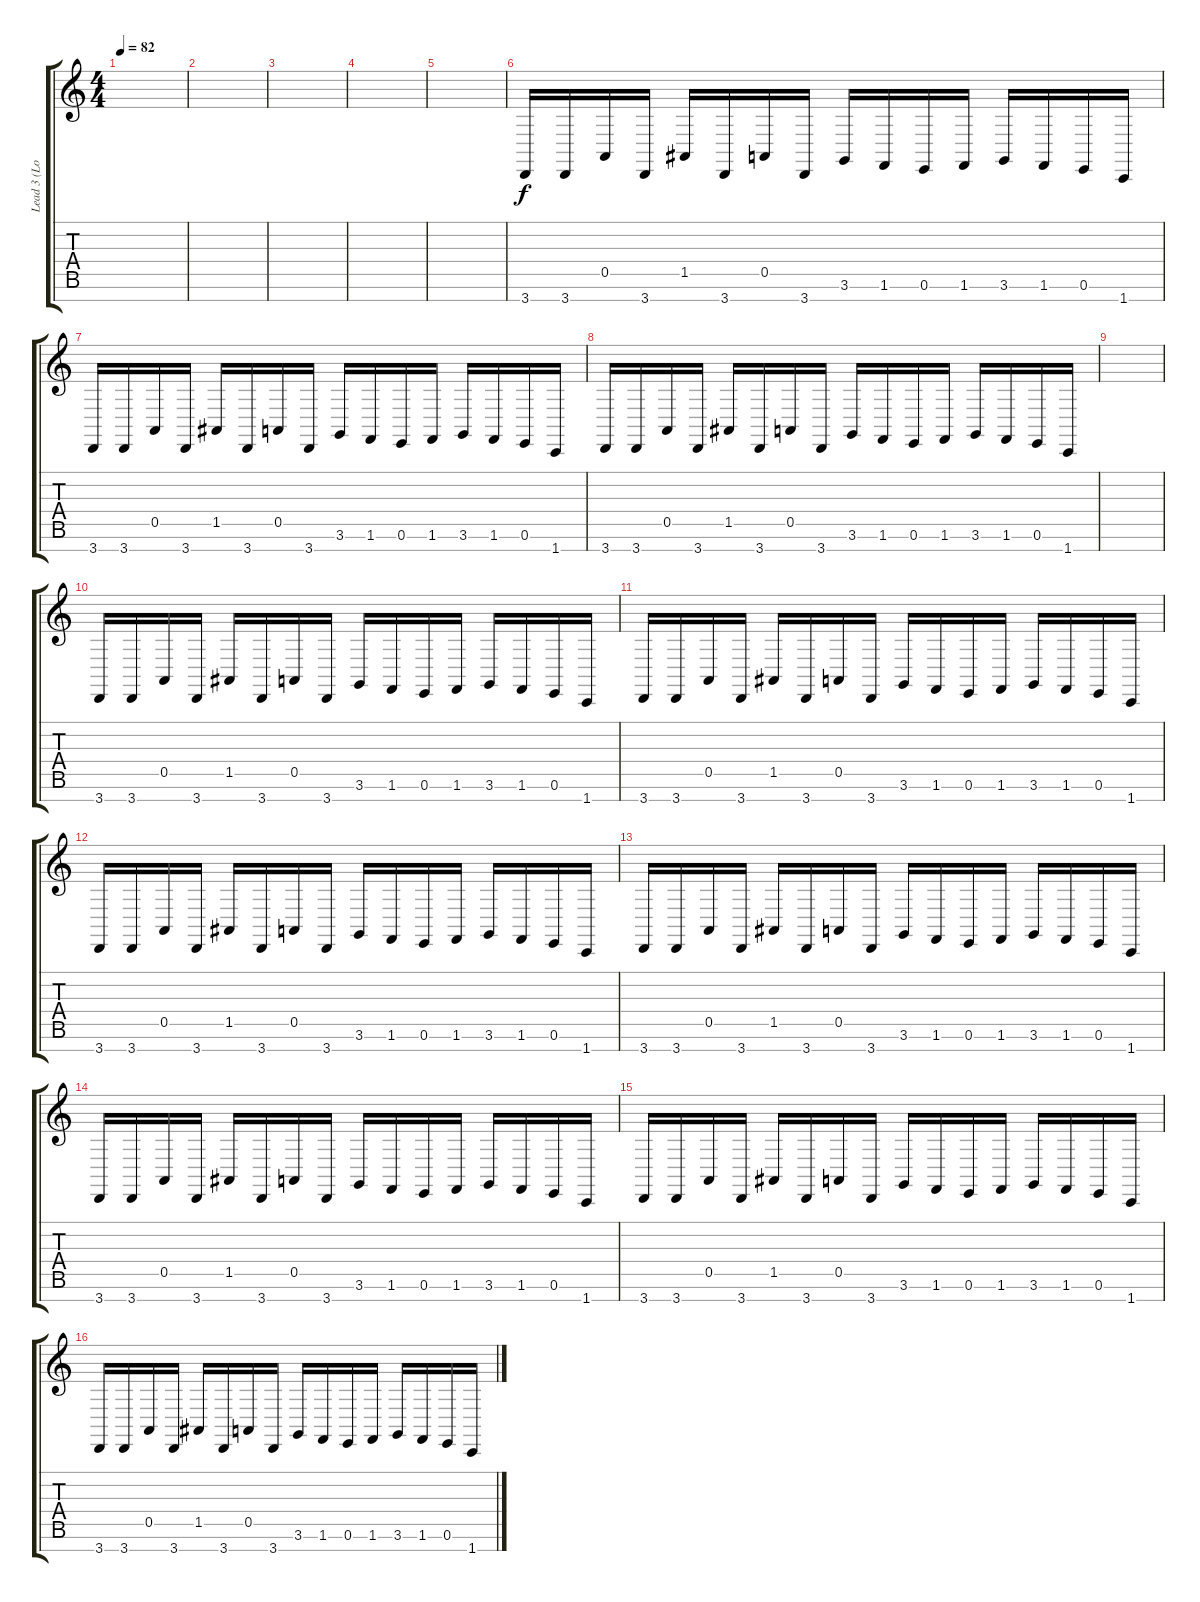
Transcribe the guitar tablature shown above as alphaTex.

\track ("Lead 3 (Low)" "Lead 3 (Lo") {instrument lead2sawtooth}
\staff {score tabs}
\tuning (E4 B3 G3 D3 A2 E2 B1) {hide}
\ts (4 4)
\tempo 82
\clef g2
\ks c
|
|
|
|
|
3.7.16 3.7.16 0.5.16 3.7.16 1.5.16 3.7.16 0.5.16 3.7.16 3.6.16 1.6.16 0.6.16 1.6.16 3.6.16 1.6.16 0.6.16 1.7.16 |
3.7.16 3.7.16 0.5.16 3.7.16 1.5.16 3.7.16 0.5.16 3.7.16 3.6.16 1.6.16 0.6.16 1.6.16 3.6.16 1.6.16 0.6.16 1.7.16 |
3.7.16 3.7.16 0.5.16 3.7.16 1.5.16 3.7.16 0.5.16 3.7.16 3.6.16 1.6.16 0.6.16 1.6.16 3.6.16 1.6.16 0.6.16 1.7.16 |
|
3.7.16 3.7.16 0.5.16 3.7.16 1.5.16 3.7.16 0.5.16 3.7.16 3.6.16 1.6.16 0.6.16 1.6.16 3.6.16 1.6.16 0.6.16 1.7.16 |
3.7.16 3.7.16 0.5.16 3.7.16 1.5.16 3.7.16 0.5.16 3.7.16 3.6.16 1.6.16 0.6.16 1.6.16 3.6.16 1.6.16 0.6.16 1.7.16 |
3.7.16 3.7.16 0.5.16 3.7.16 1.5.16 3.7.16 0.5.16 3.7.16 3.6.16 1.6.16 0.6.16 1.6.16 3.6.16 1.6.16 0.6.16 1.7.16 |
3.7.16 3.7.16 0.5.16 3.7.16 1.5.16 3.7.16 0.5.16 3.7.16 3.6.16 1.6.16 0.6.16 1.6.16 3.6.16 1.6.16 0.6.16 1.7.16 |
3.7.16 3.7.16 0.5.16 3.7.16 1.5.16 3.7.16 0.5.16 3.7.16 3.6.16 1.6.16 0.6.16 1.6.16 3.6.16 1.6.16 0.6.16 1.7.16 |
3.7.16 3.7.16 0.5.16 3.7.16 1.5.16 3.7.16 0.5.16 3.7.16 3.6.16 1.6.16 0.6.16 1.6.16 3.6.16 1.6.16 0.6.16 1.7.16 |
3.7.16 3.7.16 0.5.16 3.7.16 1.5.16 3.7.16 0.5.16 3.7.16 3.6.16 1.6.16 0.6.16 1.6.16 3.6.16 1.6.16 0.6.16 1.7.16
